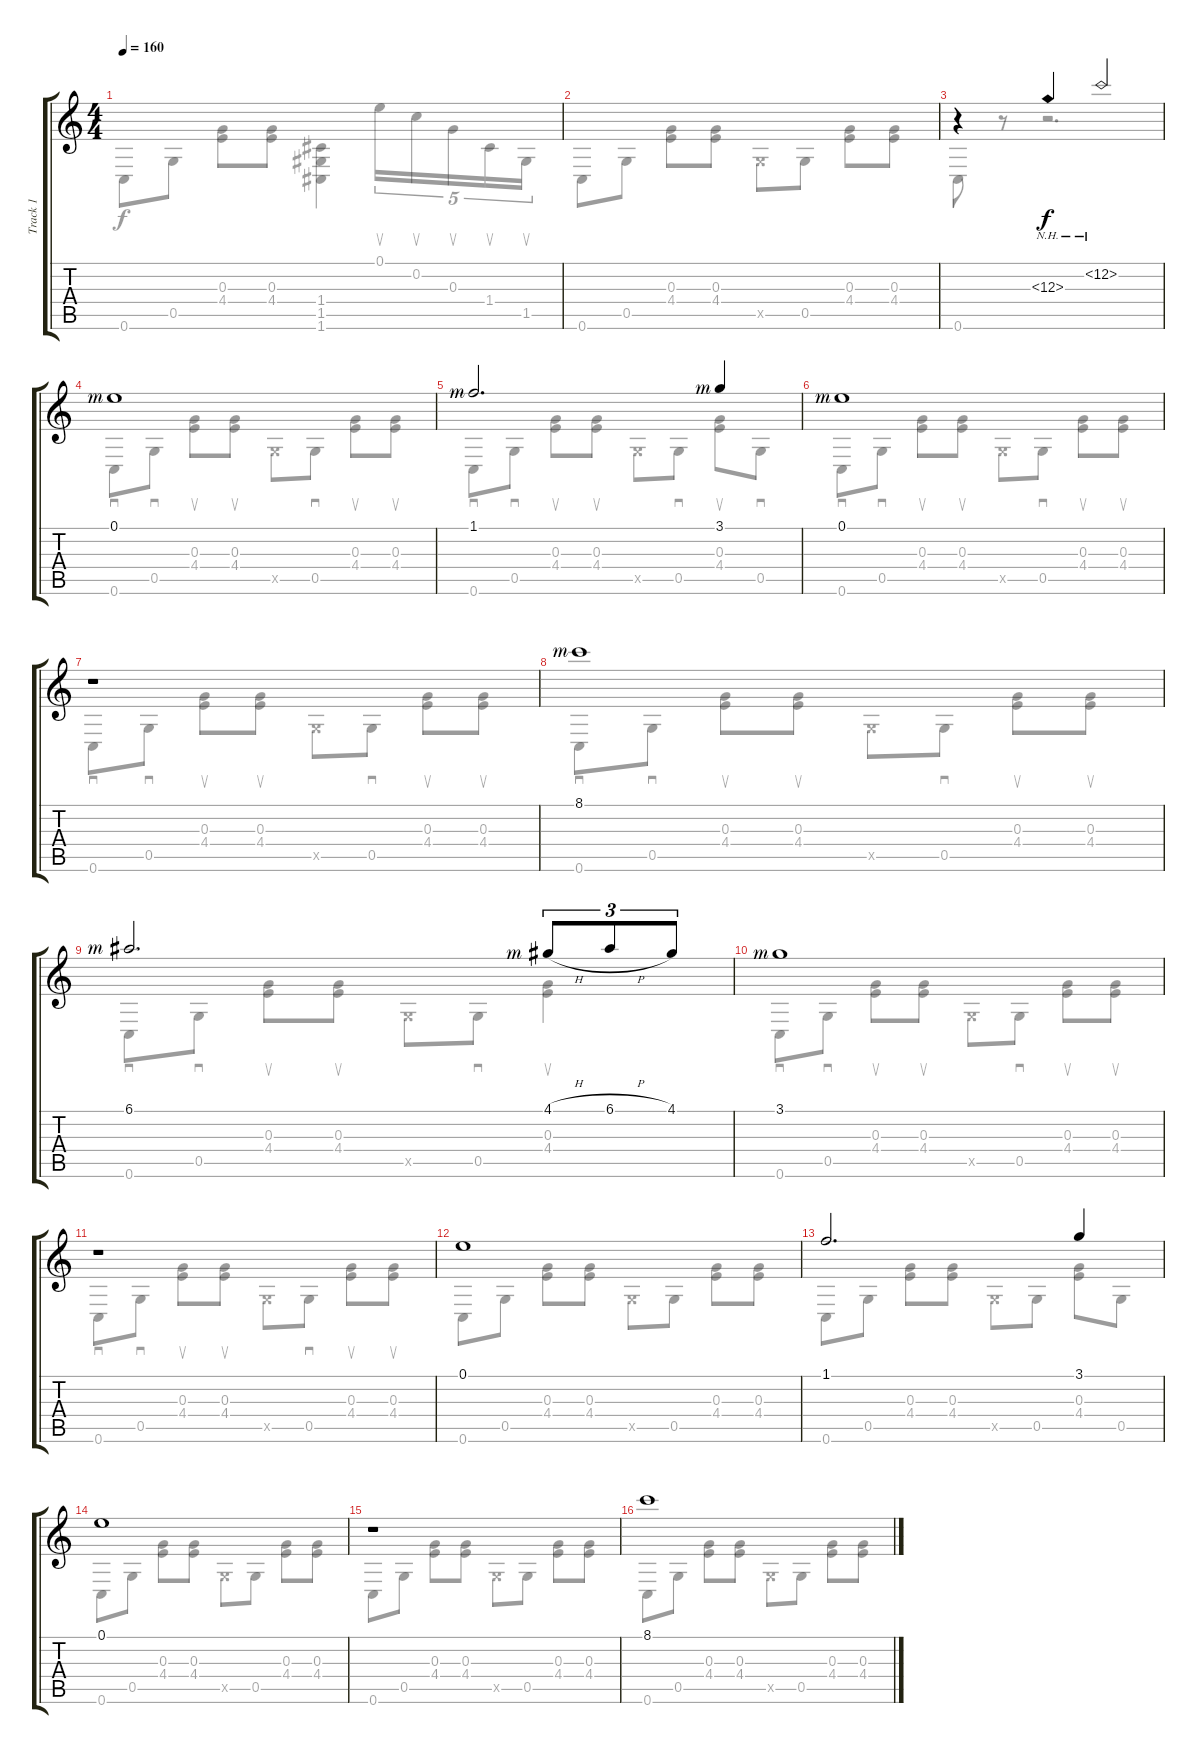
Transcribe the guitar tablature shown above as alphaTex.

\track ("Track 1" "Track 1") {instrument acousticguitarsteel}
\staff {score tabs}
\tuning (E4 C4 G3 C3 G2 C2) {hide}
\voice
\ts (4 4)
\tempo 160
\clef g2
\ks c
|
|
r.4 12.3{nh}.4 12.2{nh}.2 |
0.1{rf 3}.1 |
1.1{rf 3}.2{d} 3.1{rf 3}.4 |
0.1{rf 3}.1 |
r.1 |
8.1{rf 3}.1 |
6.1{rf 3}.2{d} 4.1{h rf 3}.8{tu (3 2)} 6.1{h}.8{tu (3 2)} 4.1.8{tu (3 2)} |
3.1{rf 3}.1 |
r.1 |
0.1.1 |
1.1.2{d} 3.1.4 |
0.1.1 |
r.1 |
8.1.1
\voice
\clef g2
\ottava regular
\simile none
\ks c
0.6.8{dy f} 0.5.8 (0.3 4.4).8 (0.3 4.4).8 (1.4 1.5 1.6).4 0.1.16{su tu (5 4)} 0.2.16{su tu (5 4)} 0.3.16{su tu (5 4)} 1.4.16{su tu (5 4)} 1.5.16{su tu (5 4)} |
0.6.8 0.5.8 (0.3 4.4).8 (0.3 4.4).8 0.5{x}.8 0.5.8 (0.3 4.4).8 (0.3 4.4).8 |
0.6.8 r.8 r.2{d} |
0.6.8{sd} 0.5.8{sd} (0.3 4.4).8{su} (0.3 4.4).8{su} 0.5{x}.8 0.5.8{sd} (0.3 4.4).8{su} (0.3 4.4).8{su} |
0.6.8{sd} 0.5.8{sd} (0.3 4.4).8{su} (0.3 4.4).8{su} 0.5{x}.8 0.5.8{sd} (0.3 4.4).8{su} 0.5.8{sd} |
0.6.8{sd} 0.5.8{sd} (0.3 4.4).8{su} (0.3 4.4).8{su} 0.5{x}.8 0.5.8{sd} (0.3 4.4).8{su} (0.3 4.4).8{su} |
0.6.8{sd} 0.5.8{sd} (0.3 4.4).8{su} (0.3 4.4).8{su} 0.5{x}.8 0.5.8{sd} (0.3 4.4).8{su} (0.3 4.4).8{su} |
0.6.8{sd} 0.5.8{sd} (0.3 4.4).8{su} (0.3 4.4).8{su} 0.5{x}.8 0.5.8{sd} (0.3 4.4).8{su} (0.3 4.4).8{su} |
0.6.8{sd} 0.5.8{sd} (0.3 4.4).8{su} (0.3 4.4).8{su} 0.5{x}.8 0.5.8{sd} (0.3 4.4).4{su} |
0.6.8{sd} 0.5.8{sd} (0.3 4.4).8{su} (0.3 4.4).8{su} 0.5{x}.8 0.5.8{sd} (0.3 4.4).8{su} (0.3 4.4).8{su} |
0.6.8{sd} 0.5.8{sd} (0.3 4.4).8{su} (0.3 4.4).8{su} 0.5{x}.8 0.5.8{sd} (0.3 4.4).8{su} (0.3 4.4).8{su} |
0.6.8 0.5.8 (0.3 4.4).8 (0.3 4.4).8 0.5{x}.8 0.5.8 (0.3 4.4).8 (0.3 4.4).8 |
0.6.8 0.5.8 (0.3 4.4).8 (0.3 4.4).8 0.5{x}.8 0.5.8 (0.3 4.4).8 0.5.8 |
0.6.8 0.5.8 (0.3 4.4).8 (0.3 4.4).8 0.5{x}.8 0.5.8 (0.3 4.4).8 (0.3 4.4).8 |
0.6.8 0.5.8 (0.3 4.4).8 (0.3 4.4).8 0.5{x}.8 0.5.8 (0.3 4.4).8 (0.3 4.4).8 |
0.6.8 0.5.8 (0.3 4.4).8 (0.3 4.4).8 0.5{x}.8 0.5.8 (0.3 4.4).8 (0.3 4.4).8
